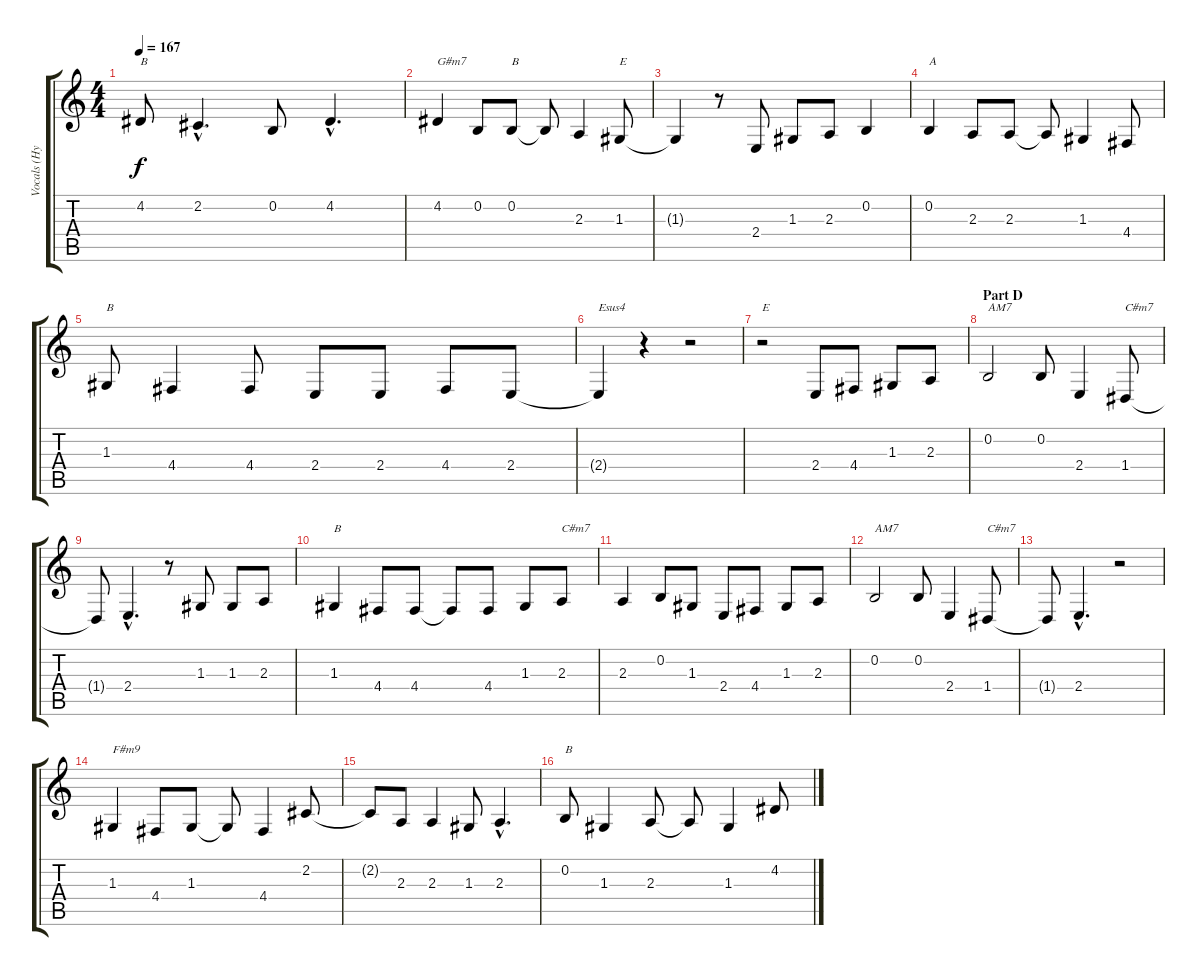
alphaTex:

\track ("Vocals (Hyde)" "Vocals (Hy") {instrument altosax}
\staff {score tabs}
\tuning (E4 B3 G3 D3 A2 E2) {hide}
\ts (4 4)
\tempo 167
\clef g2
\ks c
4.2{t}.8{txt "B" dy f} 2.2{hac}.4{d} 0.2.8 4.2{hac}.4{d} |
4.2.4{txt "G#m7"} 0.2.8 0.2.8{txt "B"} 0.2{t}.8 2.3.4 1.3.8{txt "E"} |
1.3{t}.4 r.8 2.4.8 1.3.8 2.3.8 0.2.4 |
0.2.4{txt "A"} 2.3.8 2.3.8 2.3{t}.8 1.3.4 4.4.8 |
1.3.8{txt "B"} 4.4.4 4.4.8 2.4.8 2.4.8 4.4.8 2.4.8 |
2.4{t}.4{txt "Esus4"} r.4 r.2 |
r.2{txt "E"} 2.4.8 4.4.8 1.3.8 2.3.8 |
\section ("" "Part D")
0.2.2{txt "AM7"} 0.2.8 2.4.4 1.4.8{txt "C#m7"} |
1.4{t}.8 2.4{hac}.4{d} r.8 1.3.8 1.3.8 2.3.8 |
1.3.4{txt "B"} 4.4.8 4.4.8 4.4{t}.8 4.4.8 1.3.8 2.3.8{txt "C#m7"} |
2.3.4 0.2.8 1.3.8 2.4.8 4.4.8 1.3.8 2.3.8 |
0.2.2{txt "AM7"} 0.2.8 2.4.4 1.4.8{txt "C#m7"} |
1.4{t}.8 2.4{hac}.4{d} r.2 |
1.3.4{txt "F#m9"} 4.4.8 1.3.8 1.3{t}.8 4.4.4 2.2.8 |
2.2{t}.8 2.3.8 2.3.4 1.3.8 2.3{hac}.4{d} |
0.2.8{txt "B"} 1.3.4 2.3.8 2.3{t}.8 1.3.4 4.2.8
